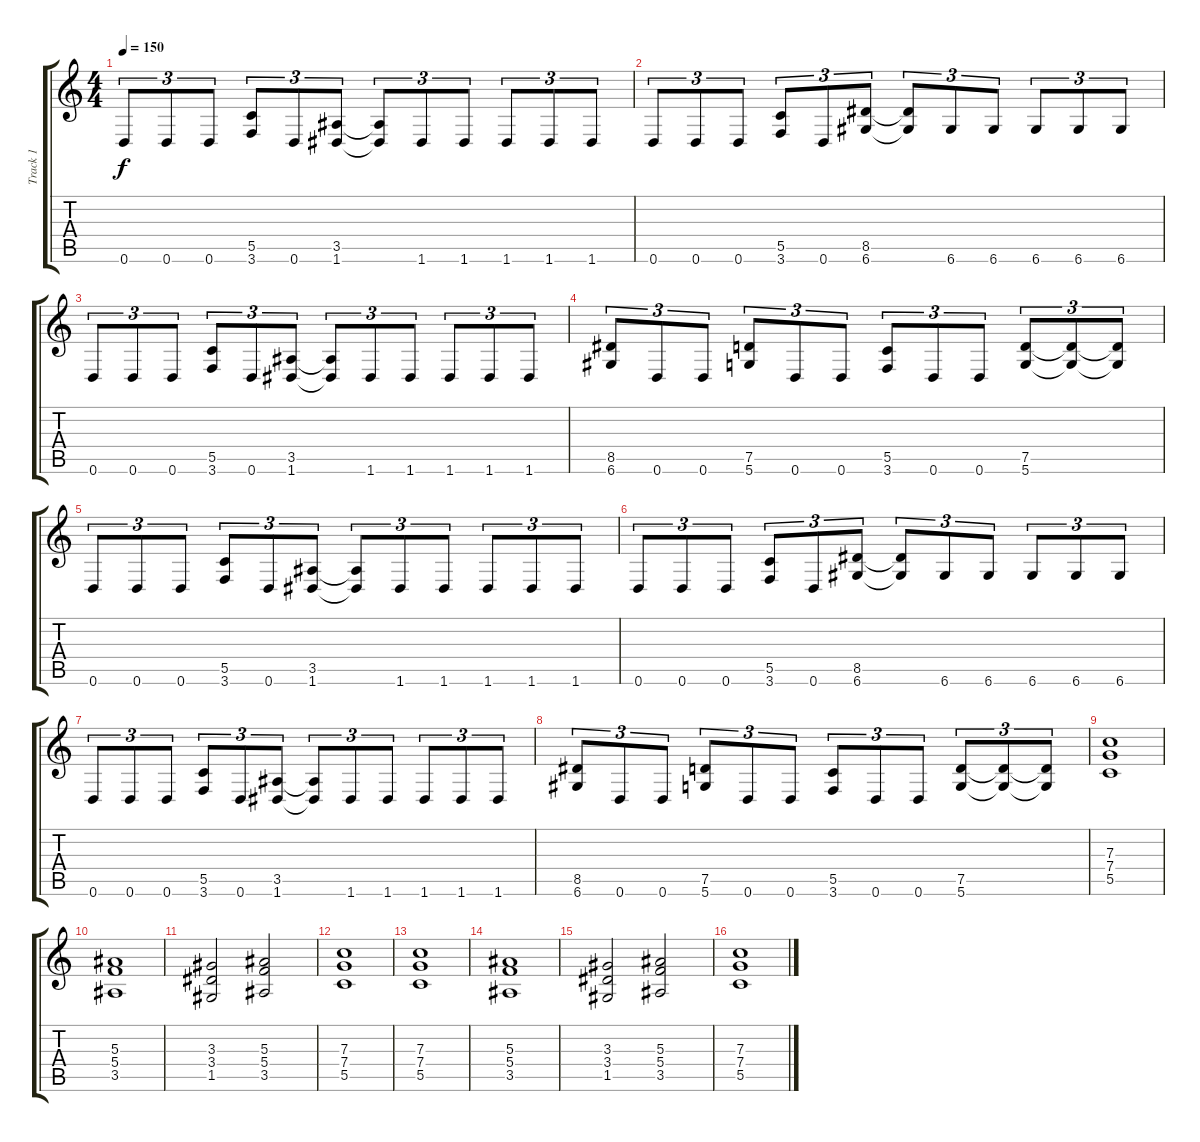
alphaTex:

\track ("Track 1" "Track 1") {instrument overdrivenguitar}
\staff {score tabs}
\tuning (D4 A3 F3 C3 G2 D2) {hide}
\ts (4 4)
\tempo 150
\clef g2
\ks c
0.6.8{tu (3 2) dy f} 0.6.8{tu (3 2)} 0.6.8{tu (3 2)} (5.5 3.6).8{tu (3 2)} 0.6.8{tu (3 2)} (3.5 1.6).8{tu (3 2)} (3.5{t} 1.6{t}).8{tu (3 2)} 1.6.8{tu (3 2)} 1.6.8{tu (3 2)} 1.6.8{tu (3 2)} 1.6.8{tu (3 2)} 1.6.8{tu (3 2)} |
0.6.8{tu (3 2)} 0.6.8{tu (3 2)} 0.6.8{tu (3 2)} (5.5 3.6).8{tu (3 2)} 0.6.8{tu (3 2)} (8.5 6.6).8{tu (3 2)} (8.5{t} 6.6{t}).8{tu (3 2)} 6.6.8{tu (3 2)} 6.6.8{tu (3 2)} 6.6.8{tu (3 2)} 6.6.8{tu (3 2)} 6.6.8{tu (3 2)} |
0.6.8{tu (3 2)} 0.6.8{tu (3 2)} 0.6.8{tu (3 2)} (5.5 3.6).8{tu (3 2)} 0.6.8{tu (3 2)} (3.5 1.6).8{tu (3 2)} (3.5{t} 1.6{t}).8{tu (3 2)} 1.6.8{tu (3 2)} 1.6.8{tu (3 2)} 1.6.8{tu (3 2)} 1.6.8{tu (3 2)} 1.6.8{tu (3 2)} |
(8.5 6.6).8{tu (3 2)} 0.6.8{tu (3 2)} 0.6.8{tu (3 2)} (7.5 5.6).8{tu (3 2)} 0.6.8{tu (3 2)} 0.6.8{tu (3 2)} (5.5 3.6).8{tu (3 2)} 0.6.8{tu (3 2)} 0.6.8{tu (3 2)} (7.5 5.6).8{tu (3 2)} (7.5{t} 5.6{t}).8{tu (3 2)} (7.5{t} 5.6{t}).8{tu (3 2)} |
0.6.8{tu (3 2)} 0.6.8{tu (3 2)} 0.6.8{tu (3 2)} (5.5 3.6).8{tu (3 2)} 0.6.8{tu (3 2)} (3.5 1.6).8{tu (3 2)} (3.5{t} 1.6{t}).8{tu (3 2)} 1.6.8{tu (3 2)} 1.6.8{tu (3 2)} 1.6.8{tu (3 2)} 1.6.8{tu (3 2)} 1.6.8{tu (3 2)} |
0.6.8{tu (3 2)} 0.6.8{tu (3 2)} 0.6.8{tu (3 2)} (5.5 3.6).8{tu (3 2)} 0.6.8{tu (3 2)} (8.5 6.6).8{tu (3 2)} (8.5{t} 6.6{t}).8{tu (3 2)} 6.6.8{tu (3 2)} 6.6.8{tu (3 2)} 6.6.8{tu (3 2)} 6.6.8{tu (3 2)} 6.6.8{tu (3 2)} |
0.6.8{tu (3 2)} 0.6.8{tu (3 2)} 0.6.8{tu (3 2)} (5.5 3.6).8{tu (3 2)} 0.6.8{tu (3 2)} (3.5 1.6).8{tu (3 2)} (3.5{t} 1.6{t}).8{tu (3 2)} 1.6.8{tu (3 2)} 1.6.8{tu (3 2)} 1.6.8{tu (3 2)} 1.6.8{tu (3 2)} 1.6.8{tu (3 2)} |
(8.5 6.6).8{tu (3 2)} 0.6.8{tu (3 2)} 0.6.8{tu (3 2)} (7.5 5.6).8{tu (3 2)} 0.6.8{tu (3 2)} 0.6.8{tu (3 2)} (5.5 3.6).8{tu (3 2)} 0.6.8{tu (3 2)} 0.6.8{tu (3 2)} (7.5 5.6).8{tu (3 2)} (7.5{t} 5.6{t}).8{tu (3 2)} (7.5{t} 5.6{t}).8{tu (3 2)} |
(7.3 7.4 5.5).1 |
(5.3 5.4 3.5).1 |
(3.3 3.4 1.5).2 (5.3 5.4 3.5).2 |
(7.3 7.4 5.5).1 |
(7.3 7.4 5.5).1 |
(5.3 5.4 3.5).1 |
(3.3 3.4 1.5).2 (5.3 5.4 3.5).2 |
(7.3 7.4 5.5).1
